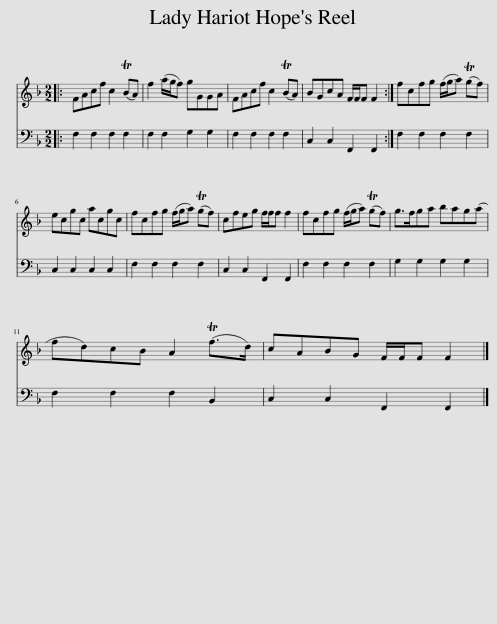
X:1
%%score 1 2
L:1/8
M:2/2
I:linebreak $
K:F
V:1 treble
V:2 bass
V:1
|: FAcf c2 (TBA) | f2 (a/g/f) gGGA | FAcf c2 (TBA) | BGcA F/F/F F2 :| fcfg (f/g/a) (Tgf) |$ %5
 ecgc acgc | fcfg (f/g/a) (Tgf) | cfeg f/f/f f2 | fcfg (f/g/a) (Tgf) | g>fga bag(a |$ %10
 fd)cB A2 (Tf>d) | cABG F/F/F F2 |] %12
V:2
|: F,2 F,2 F,2 F,2 | F,2 F,2 G,2 G,2 | F,2 F,2 F,2 F,2 | C,2 C,2 F,,2 F,,2 :| F,2 F,2 F,2 F,2 |$ %5
 C,2 C,2 C,2 C,2 | F,2 F,2 F,2 F,2 | C,2 C,2 F,,2 F,,2 | F,2 F,2 F,2 F,2 | G,2 G,2 G,2 G,2 |$ %10
 F,2 F,2 F,2 B,,2 | C,2 C,2 F,,2 F,,2 |] %12
